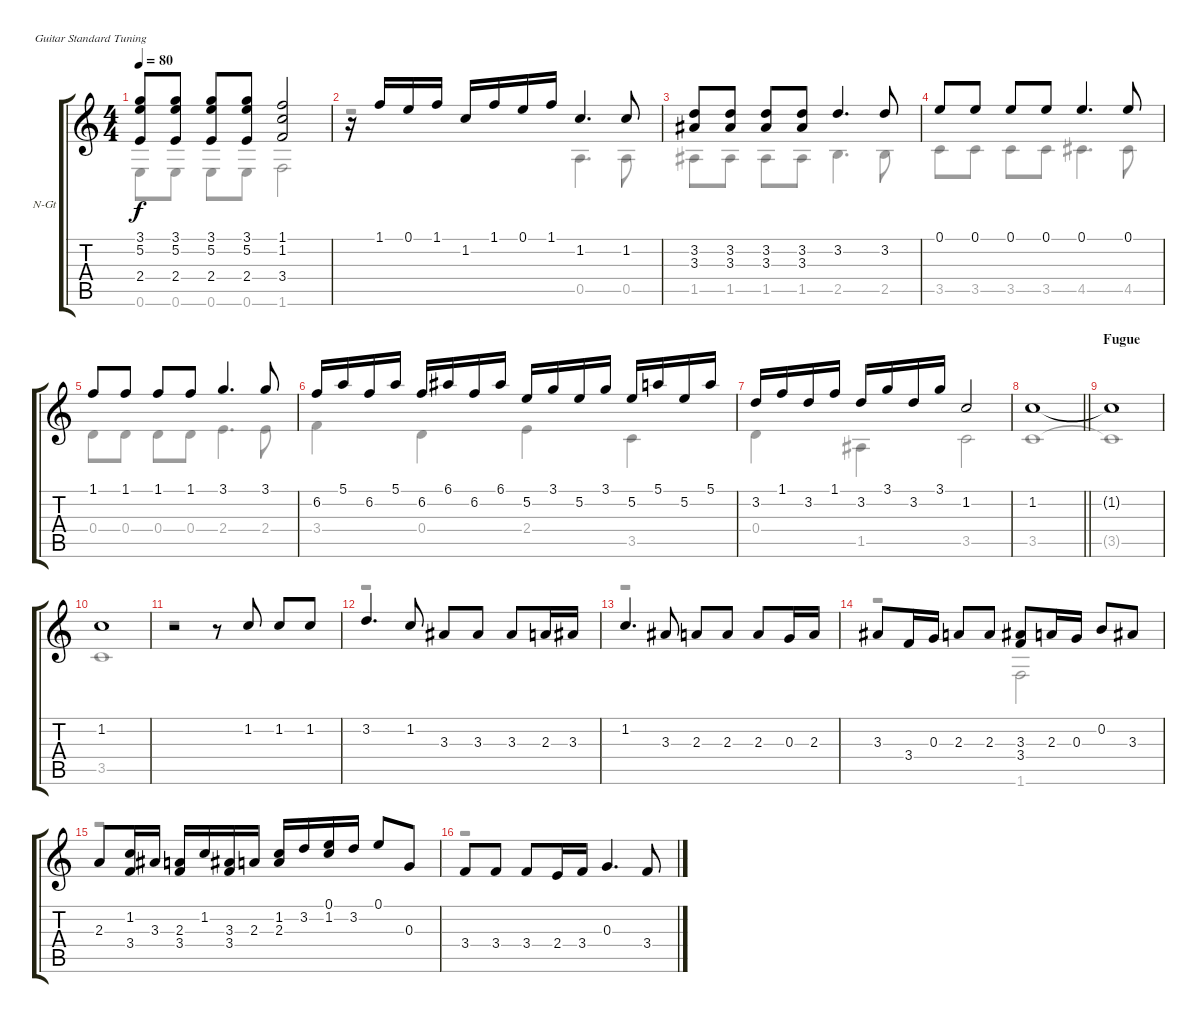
\bracketExtendMode groupsimilarinstruments
\firstSystemTrackNameOrientation horizontal
\otherSystemsTrackNameOrientation horizontal
\track ("Prelude & Fugue BWV 553" "N-Gt") {instrument acousticguitarnylon}
\staff {score tabs}
\tuning (E4 B3 G3 D3 A2 E2)
\voice
\ts (4 4)
\tempo 80
\clef g2
\ks c
(3.1 5.2 2.4).8{dy f} (3.1 5.2 2.4).8 (3.1 5.2 2.4).8 (3.1 5.2 2.4).8 (1.1 1.2 3.4).2 |
r.16 1.1.16 0.1.16 1.1.16 1.2.16 1.1.16 0.1.16 1.1.16 1.2.4{d} 1.2.8 |
(3.2 3.3).8 (3.2 3.3).8 (3.2 3.3).8 (3.2 3.3).8 3.2.4{d} 3.2.8 |
0.1.8 0.1.8 0.1.8 0.1.8 0.1.4{d} 0.1.8 |
1.1.8 1.1.8 1.1.8 1.1.8 3.1.4{d} 3.1.8 |
6.2.16 5.1.16 6.2.16 5.1.16 6.2.16 6.1.16 6.2.16 6.1.16 5.2.16 3.1.16 5.2.16 3.1.16 5.2.16 5.1.16 5.2.16 5.1.16 |
3.2.16 1.1.16 3.2.16 1.1.16 3.2.16 3.1.16 3.2.16 3.1.16 1.2.2 |
\barLineRight lightlight
1.2.1 |
\section ("" "Fugue")
1.2{t}.1 |
1.2.1 |
r.2 r.8 1.2.8 1.2.8 1.2.8 |
3.2.4{d} 1.2.8 3.3.8 3.3.8 3.3.8 2.3.16 3.3.16 |
1.2.4{d} 3.3.8 2.3.8 2.3.8 2.3.8 0.3.16 2.3.16 |
3.3.8 3.4.16 0.3.16 2.3.8 2.3.8 (3.3 3.4).8 2.3.16 0.3.16 0.2.8 3.3.8 |
2.3.8 (1.2 3.4).16 3.3.16 (2.3 3.4).16 1.2.16 (3.3 3.4).16 2.3.16 (1.2 2.3).16 3.2.16 (0.1 1.2).16 3.2.16 0.1.8 0.3.8 |
3.4.8 3.4.8 3.4.8 2.4.16 3.4.16 0.3.4{d} 3.4.8
\voice
\clef g2
\ottava regular
\simile none
\ks c
0.6.8{dy f} 0.6.8 0.6.8 0.6.8 1.6.2 |
r.2 0.5.4{d} 0.5.8 |
1.5.8 1.5.8 1.5.8 1.5.8 2.5.4{d} 2.5.8 |
3.5.8 3.5.8 3.5.8 3.5.8 4.5.4{d} 4.5.8 |
0.4.8 0.4.8 0.4.8 0.4.8 2.4.4{d} 2.4.8 |
3.4.4 0.4.4 2.4.4 3.5.4 |
0.4.4 1.5.4 3.5.2 |
\barLineRight lightlight
3.5.1 |
3.5{t}.1 |
3.5.1 |
r.1 |
r.1 |
r.1 |
r.2 1.6.2 |
r.1 |
r.1
